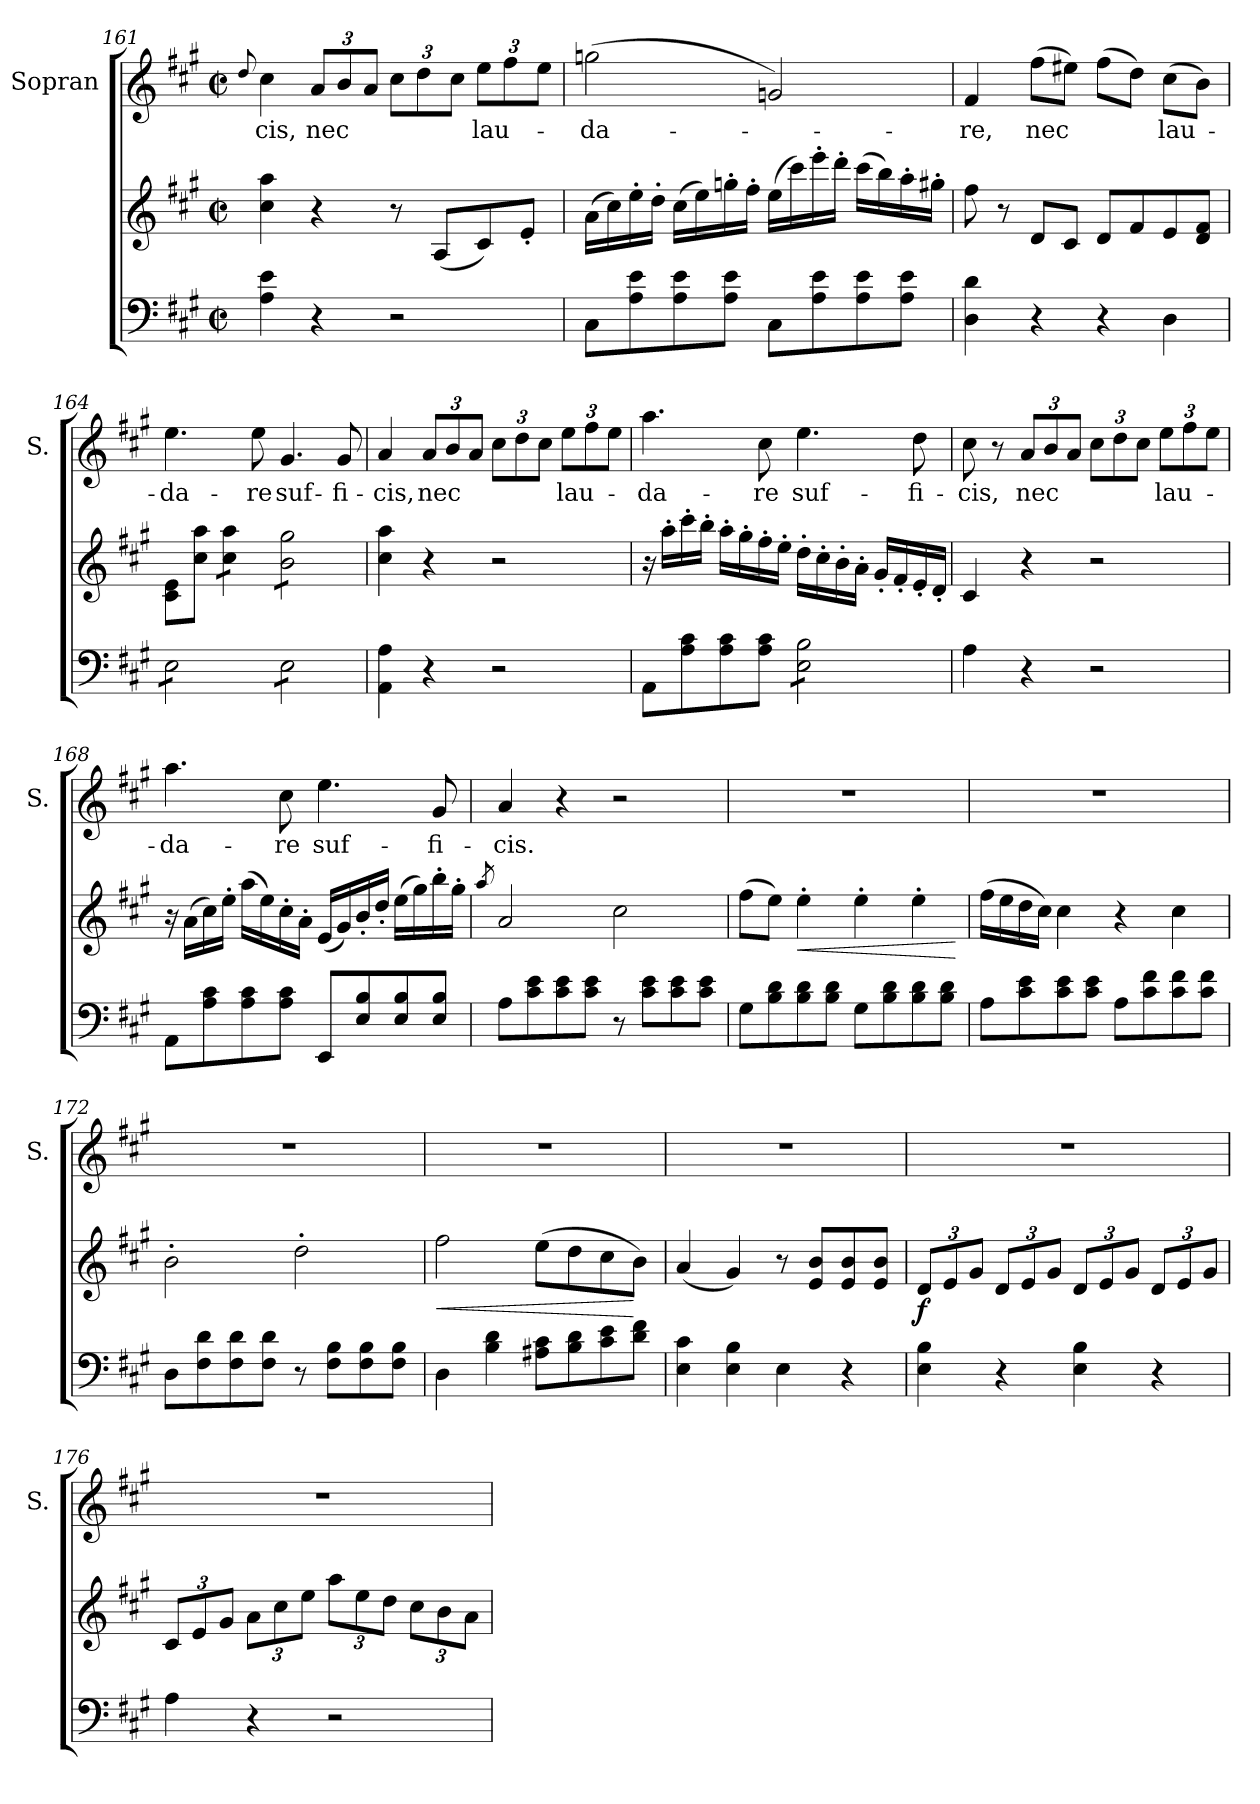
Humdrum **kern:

**kern	**kern	**dynam	**kern	**text
*part2	*part2	*part2	*part1	*part1
*staff3	*staff2	*staff2/3	*staff1	*staff1
*	*	*	*I"Sopran	*
*	*	*	*I'S.	*
!!LO:LB:g=z
*clefF4	*clefG2	*	*clefG2	*
*k[f#c#g#]	*k[f#c#g#]	*	*k[f#c#g#]	*
*A:	*A:	*	*A:	*
*M2/2	*M2/2	*	*M2/2	*
*met(c|)	*met(c|)	*	*met(c|)	*
=161	=161	=161	=161	=161
.	.	.	8qqdd/	.
!	!	!	!	!LO:LY:b
4A\ 4e\	4cc#\ 4aa\	.	4cc#\	-cis,
*	*	*	*Xbrackettup	*
!	!	!	!	!LO:LY:b
4r	4r	.	12a/L	nec
.	.	.	12b/	.
.	.	.	12a/J	.
2r	8r	.	12cc#\L	.
.	.	.	12dd\	.
.	(<8A/L	.	.	.
.	.	.	12cc#\J	.
!	!	!	!	!LO:LY:b
.	8c#/)	.	12ee\L	lau-
.	.	.	12ff#\	.
.	8e'</J	.	.	.
.	.	.	12ee\J	.
=162	=162	=162	=162	=162
!	!	!	!	!LO:LY:b
8C#\L	(>16a\LL	.	(>2ggn\	-da-
.	16cc#\)	.	.	.
8A\ 8e\	16ee'>\	.	.	.
.	16dd'>\JJ	.	.	.
8A\ 8e\	(>16cc#\LL	.	.	.
.	16ee\)	.	.	.
8A\ 8e\J	16ggn'>\	.	.	.
.	16ff#'>\JJ	.	.	.
8C#\L	(>16ee\LL	.	2gn/)	.
.	16ccc#\)	.	.	.
8A\ 8e\	16eee'>\	.	.	.
.	16ddd'>\JJ	.	.	.
8A\ 8e\	(>16ccc#\LL	.	.	.
.	16bb\)	.	.	.
8A\ 8e\J	16aa'>\	.	.	.
.	16gg#X'>\JJ	.	.	.
=163	=163	=163	=163	=163
!	!	!	!	!LO:LY:b
4D\ 4d\	8ff#\	.	4f#/	-re,
.	8r	.	.	.
!	!	!	!	!LO:LY:b
4r	8d/L	.	(>8ff#\L	nec
.	8c#/J	.	8ee#X\J)	.
4r	8d/L	.	(>8ff#\L	.
.	8f#/	.	8dd\J)	.
!	!	!	!	!LO:LY:b
4D\	8e/	.	(>8cc#\L	lau-
.	8d/ 8f#/J	.	8b\J)	.
!!LO:LB:g=z
=164	=164	=164	=164	=164
!	!	!	!	!LO:LY:b
*tremolo	*	*	*	*
8E\L	8c#\ 8e\L	.	4.ee\	-da-
8E\	8cc#\ 8aa\J	.	.	.
*	*tremolo	*	*	*
8E\	8cc#\ 8aa\L	.	.	.
!	!	!	!	!LO:LY:b
8E\J	8cc#\ 8aa\J	.	8ee\	-re
!	!	!	!	!LO:LY:b
8E\L	8b\ 8gg#\L	.	4.g#/	suf-
8E\	8b\ 8gg#\	.	.	.
8E\	8b\ 8gg#\	.	.	.
!	!	!	!	!LO:LY:b
8E\J	8b\ 8gg#\J	.	8g#/	-fi-
*	*Xtremolo	*	*	*
*Xtremolo	*	*	*	*
=165	=165	=165	=165	=165
!	!	!	!	!LO:LY:b
4AA\ 4A\	4cc#\ 4aa\	.	4a/	-cis,
!	!	!	!	!LO:LY:b
4r	4r	.	12a/L	nec
.	.	.	12b/	.
.	.	.	12a/J	.
2r	2r	.	12cc#\L	.
.	.	.	12dd\	.
.	.	.	12cc#\J	.
!	!	!	!	!LO:LY:b
.	.	.	12ee\L	lau-
.	.	.	12ff#\	.
.	.	.	12ee\J	.
=166	=166	=166	=166	=166
!	!	!	!	!LO:LY:b
8AA\L	16r	.	4.aa\	-da-
.	16aa'>\LL	.	.	.
8A\ 8c#\	16ccc#'>\	.	.	.
.	16bb'>\JJ	.	.	.
8A\ 8c#\	16aa'>\LL	.	.	.
.	16gg#'>\	.	.	.
!	!	!	!	!LO:LY:b
8A\ 8c#\J	16ff#'>\	.	8cc#\	-re
.	16ee'>\JJ	.	.	.
!	!	!	!	!LO:LY:b
*tremolo	*	*	*	*
8E\ 8B\L	16dd'>\LL	.	4.ee\	suf-
.	16cc#'>\	.	.	.
8E\ 8B\	16b'>\	.	.	.
.	16a'>\JJ	.	.	.
8E\ 8B\	16g#'</LL	.	.	.
.	16f#'</	.	.	.
!	!	!	!	!LO:LY:b
8E\ 8B\J	16e'</	.	8dd\	-fi-
*Xtremolo	*	*	*	*
.	16d'</JJ	.	.	.
!!LO:LB:g=z
=167	=167	=167	=167	=167
!	!	!	!	!LO:LY:b
4A\	4c#/	.	8cc#\	-cis,
.	.	.	8r	.
!	!	!	!	!LO:LY:b
4r	4r	.	12a/L	nec
.	.	.	12b/	.
.	.	.	12a/J	.
2r	2r	.	12cc#\L	.
.	.	.	12dd\	.
.	.	.	12cc#\J	.
!	!	!	!	!LO:LY:b
.	.	.	12ee\L	lau-
.	.	.	12ff#\	.
.	.	.	12ee\J	.
=168	=168	=168	=168	=168
!	!	!	!	!LO:LY:b
8AA\L	16r	.	4.aa\	-da-
.	(>16a\LL	.	.	.
8A\ 8c#\	16cc#\)	.	.	.
.	16ee'>\JJ	.	.	.
8A\ 8c#\	(>16aa\LL	.	.	.
.	16ee\)	.	.	.
!	!	!	!	!LO:LY:b
8A\ 8c#\J	16cc#'>\	.	8cc#\	-re
.	16a'>\JJ	.	.	.
!	!	!	!	!LO:LY:b
8EE/L	(<16e/LL	.	4.ee\	suf-
.	16g#/)	.	.	.
8E/ 8B/	16b'</	.	.	.
.	16dd'</JJ	.	.	.
8E/ 8B/	(>16ee\LL	.	.	.
.	16gg#\)	.	.	.
!	!	!	!	!LO:LY:b
8E/ 8B/J	16bb'>\	.	8g#/	-fi-
.	16gg#'>\JJ	.	.	.
=169	=169	=169	=169	=169
.	8qaa/	.	.	.
!	!	!	!	!LO:LY:b
8A\L	2a/	.	4a/	-cis.
8c#\ 8e\	.	.	.	.
8c#\ 8e\	.	.	4r	.
8c#\ 8e\J	.	.	.	.
8r	2cc#\	.	2r	.
8c#\ 8e\L	.	.	.	.
8c#\ 8e\	.	.	.	.
8c#\ 8e\J	.	.	.	.
=170	=170	=170	=170	=170
8G#\L	(>8ff#\L	.	1r	.
8B\ 8d\	8ee\J)	.	.	.
!	!	!LO:HP:b	!	!
8B\ 8d\	4ee'>\	<	.	.
8B\ 8d\J	.	.	.	.
8G#\L	4ee'>\	.	.	.
8B\ 8d\	.	.	.	.
8B\ 8d\	4ee'>\	.	.	.
8B\ 8d\J	.	.	.	.
.	.	[	.	.
!!LO:PB:g=z
=171	=171	=171	=171	=171
8A\L	(>16ff#\LL	.	1r	.
.	16ee\	.	.	.
8c#\ 8e\	16dd\	.	.	.
.	16cc#\JJ)	.	.	.
8c#\ 8e\	4cc#\	.	.	.
8c#\ 8e\J	.	.	.	.
8A\L	4r	.	.	.
8c#\ 8f#\	.	.	.	.
8c#\ 8f#\	4cc#\	.	.	.
8c#\ 8f#\J	.	.	.	.
=172	=172	=172	=172	=172
8D\L	2b'>\	.	1r	.
8F#\ 8d\	.	.	.	.
8F#\ 8d\	.	.	.	.
8F#\ 8d\J	.	.	.	.
8r	2dd'>\	.	.	.
8F#\ 8B\L	.	.	.	.
8F#\ 8B\	.	.	.	.
8F#\ 8B\J	.	.	.	.
=173	=173	=173	=173	=173
!	!	!LO:HP:b	!	!
4D\	2ff#\	<	1r	.
4B\ 4d\	.	.	.	.
8A#X\ 8c#\L	(>8ee\L	.	.	.
8B\ 8d\	8dd\	.	.	.
8c#\ 8e\	8cc#\	.	.	.
8d\ 8f#\J	8b\J)	[	.	.
=174	=174	=174	=174	=174
4E\ 4c#\	(<4a/	.	1r	.
4E\ 4B\	4g#/)	.	.	.
4E\	8r	.	.	.
.	8e/ 8b/L	.	.	.
4r	8e/ 8b/	.	.	.
.	8e/ 8b/J	.	.	.
!!LO:LB:g=z
=175	=175	=175	=175	=175
*	*Xbrackettup	*	*	*
!	!	!LO:DY:b	!	!
4E\ 4B\	12d/L	f	1r	.
.	12e/	.	.	.
.	12g#/J	.	.	.
4r	12d/L	.	.	.
.	12e/	.	.	.
.	12g#/J	.	.	.
4E\ 4B\	12d/L	.	.	.
.	12e/	.	.	.
.	12g#/J	.	.	.
4r	12d/L	.	.	.
.	12e/	.	.	.
.	12g#/J	.	.	.
=176	=176	=176	=176	=176
4A\	12c#/L	.	1r	.
.	12e/	.	.	.
.	12g#/J	.	.	.
4r	12a\L	.	.	.
.	12cc#\	.	.	.
.	12ee\J	.	.	.
2r	12aa\L	.	.	.
.	12ee\	.	.	.
.	12dd\J	.	.	.
.	12cc#\L	.	.	.
.	12b\	.	.	.
.	12a\J	.	.	.
=	=	=	=	=
*-	*-	*-	*-	*-
